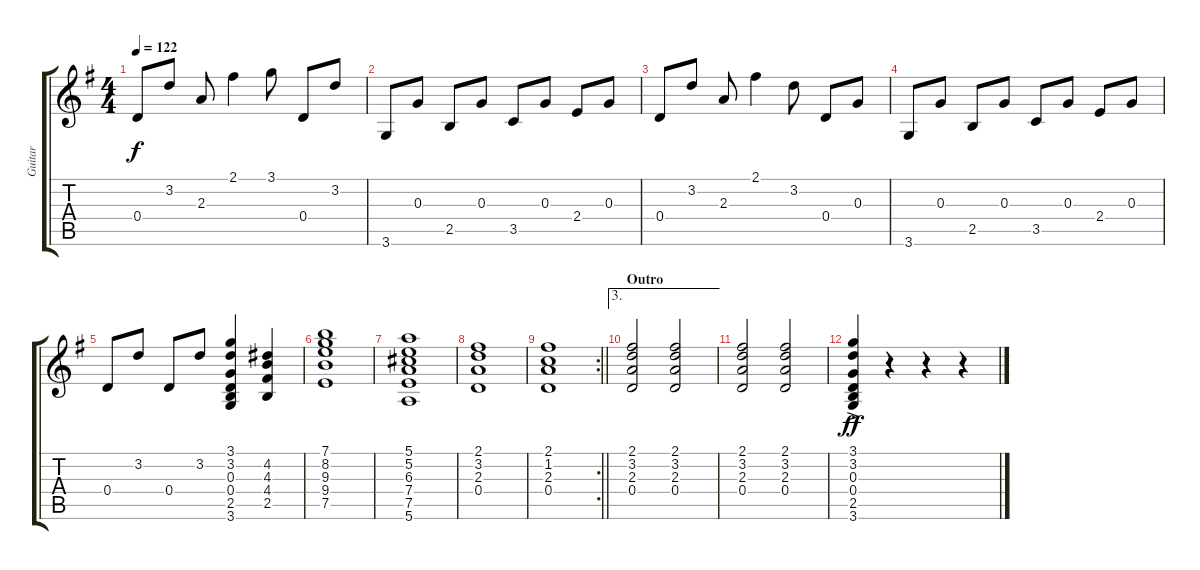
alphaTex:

\track ("Guitar" "Guitar") {instrument overdrivenguitar}
\staff {score tabs}
\tuning (E4 B3 G3 D3 A2 E2) {hide}
\ts (4 4)
\tempo 122
\clef g2
\ks g
0.4.8{dy f} 3.2.8 2.3.8 2.1.4 3.1.8 0.4.8 3.2.8 |
3.6.8 0.3.8 2.5.8 0.3.8 3.5.8 0.3.8 2.4.8 0.3.8 |
0.4.8 3.2.8 2.3.8 2.1.4 3.2.8 0.4.8 0.3.8 |
3.6.8 0.3.8 2.5.8 0.3.8 3.5.8 0.3.8 2.4.8 0.3.8 |
0.4.8 3.2.8 0.4.8 3.2.8 (3.1 3.2 0.3 0.4 2.5 3.6).4 (4.2 4.3 4.4 2.5).4 |
(7.1 8.2 9.3 9.4 7.5).1 |
(5.1 5.2 6.3 7.4 7.5 5.6).1 |
(2.1 3.2 2.3 0.4).1 |
\rc 2
\barLineRight lightlight
(2.1 1.2 2.3 0.4).1 |
\ae 3
\section ("" "Outro")
(2.1 3.2 2.3 0.4).2 (2.1 3.2 2.3 0.4).2 |
(2.1 3.2 2.3 0.4).2 (2.1 3.2 2.3 0.4).2 |
(3.1{ac} 3.2{ac} 0.3{ac} 0.4{ac} 2.5{ac} 3.6{ac}).4{dy ff} r.4 r.4 r.4
